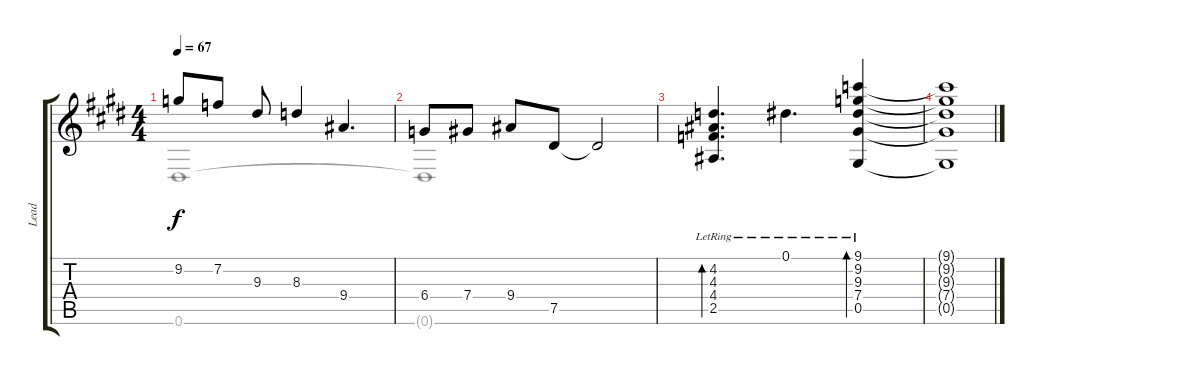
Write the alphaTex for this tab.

\track ("Lead" "Lead") {instrument acousticguitarnylon}
\staff {score tabs}
\tuning (Eb4 Bb3 Gb3 Db3 Ab2 Eb2) {hide}
\voice
\ts (4 4)
\tempo 67
\clef g2
\ks c#minor
9.2.8{dy f} 7.2.8 9.3.8 8.3.4 9.4.4{d} |
6.4.8 7.4.8 9.4.8 7.5.8 7.5{t}.2 |
(4.2{lr} 4.3{lr} 4.4{lr} 2.5{lr}).4{d bd 30} 0.1{lr}.4{d} (9.1{lr} 9.2{lr} 9.3{lr} 7.4{lr} 0.5{lr}).4{bd 30} |
(9.1{t} 9.2{t} 9.3{t} 7.4{t} 0.5{t}).1
\voice
\clef g2
\ottava regular
\simile none
\ks c#minor
0.6.1{dy f} |
0.6{t}.1 |
|
